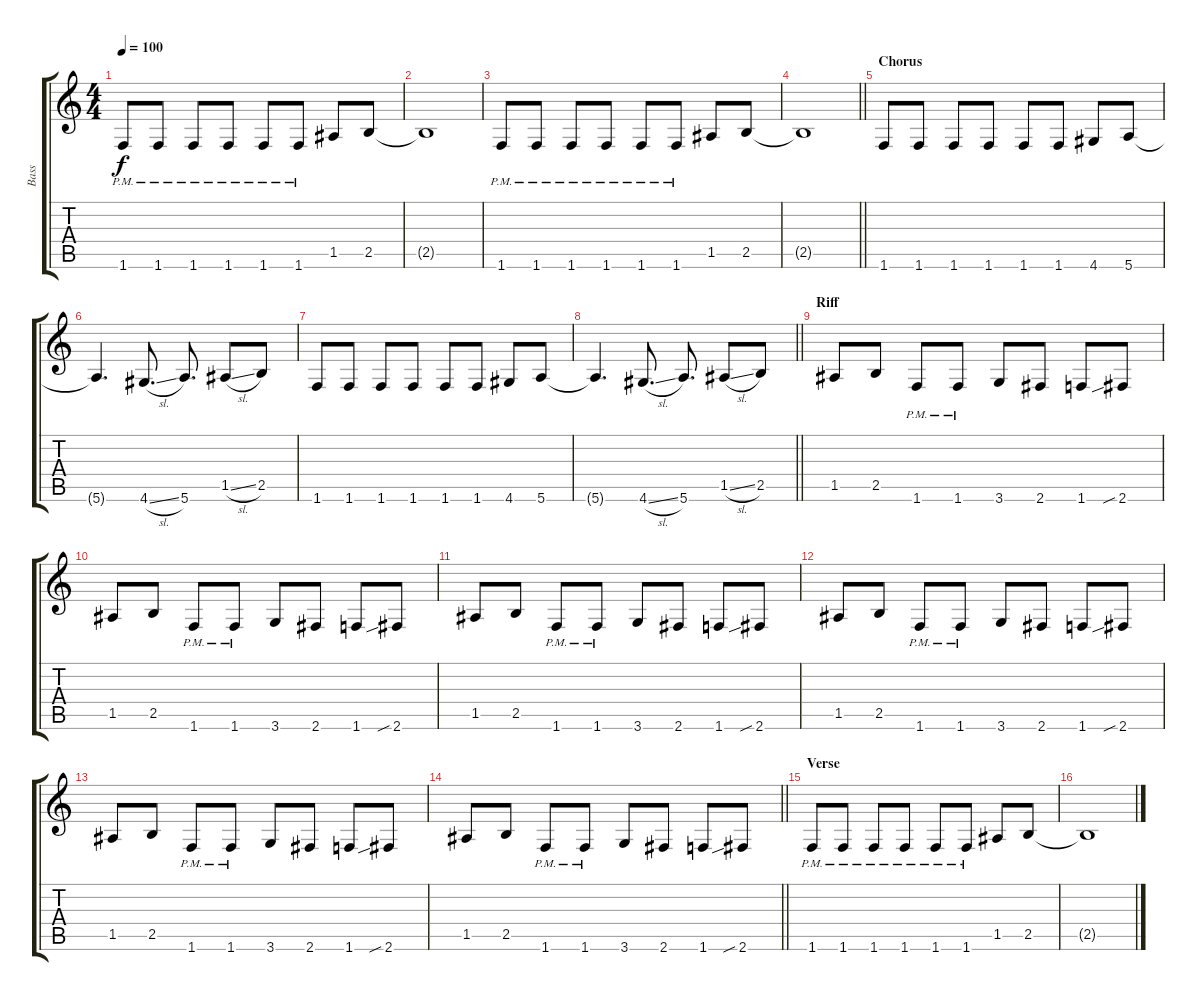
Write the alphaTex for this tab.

\track ("Bass" "Bass") {instrument electricbassfinger}
\staff {score tabs}
\tuning (E4 B3 G3 D3 A2 E2) {hide}
\ts (4 4)
\tempo 100
\clef g2
\ks c
1.6{pm}.8{dy f} 1.6{pm}.8 1.6{pm}.8 1.6{pm}.8 1.6{pm}.8 1.6{pm}.8 1.5.8 2.5.8 |
2.5{t}.1 |
1.6{pm}.8 1.6{pm}.8 1.6{pm}.8 1.6{pm}.8 1.6{pm}.8 1.6{pm}.8 1.5.8 2.5.8 |
\barLineRight lightlight
2.5{t}.1 |
\section ("" "Chorus")
1.6.8 1.6.8 1.6.8 1.6.8 1.6.8 1.6.8 4.6.8 5.6.8 |
5.6{t}.4{d} 4.6{sl}.8{d} 5.6.8{d} 1.5{sl}.8 2.5.8 |
1.6.8 1.6.8 1.6.8 1.6.8 1.6.8 1.6.8 4.6.8 5.6.8 |
\barLineRight lightlight
5.6{t}.4{d} 4.6{sl}.8{d} 5.6.8{d} 1.5{sl}.8 2.5.8 |
\section ("" "Riff")
1.5.8 2.5.8 1.6{pm}.8 1.6{pm}.8 3.6.8 2.6.8 1.6.8 2.6{sib}.8 |
1.5.8 2.5.8 1.6{pm}.8 1.6{pm}.8 3.6.8 2.6.8 1.6.8 2.6{sib}.8 |
1.5.8 2.5.8 1.6{pm}.8 1.6{pm}.8 3.6.8 2.6.8 1.6.8 2.6{sib}.8 |
1.5.8 2.5.8 1.6{pm}.8 1.6{pm}.8 3.6.8 2.6.8 1.6.8 2.6{sib}.8 |
1.5.8 2.5.8 1.6{pm}.8 1.6{pm}.8 3.6.8 2.6.8 1.6.8 2.6{sib}.8 |
\barLineRight lightlight
1.5.8 2.5.8 1.6{pm}.8 1.6{pm}.8 3.6.8 2.6.8 1.6.8 2.6{sib}.8 |
\section ("" "Verse")
1.6{pm}.8 1.6{pm}.8 1.6{pm}.8 1.6{pm}.8 1.6{pm}.8 1.6{pm}.8 1.5.8 2.5.8 |
2.5{t}.1
